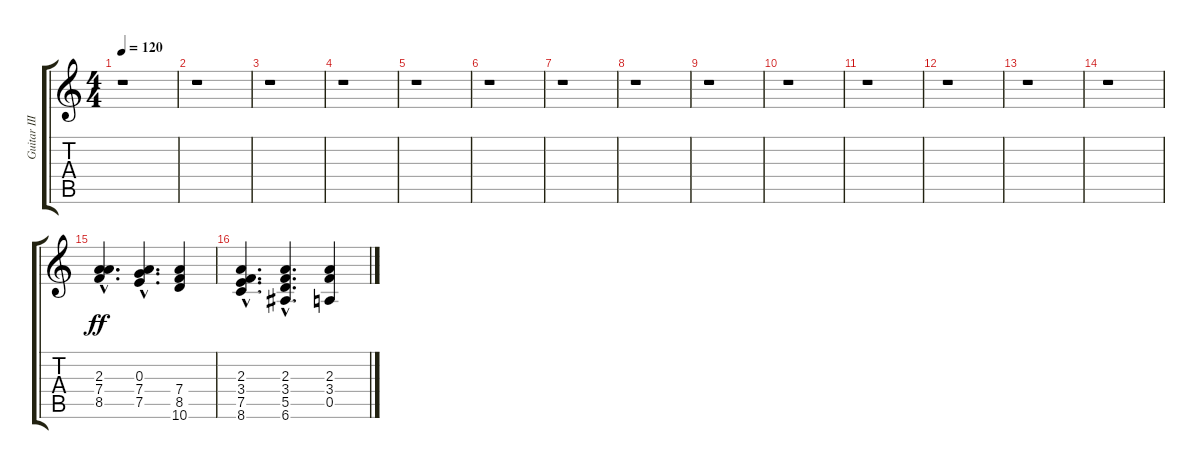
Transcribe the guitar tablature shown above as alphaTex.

\track ("Guitar III" "Guitar III") {instrument electricguitarjazz}
\staff {score tabs}
\tuning (E4 B3 G3 D3 A2 E2) {hide}
\ts (4 4)
\tempo 120
\clef g2
\ks c
r.1{dy ff} |
r.1 |
r.1 |
r.1 |
r.1 |
r.1 |
r.1 |
r.1 |
r.1 |
r.1 |
r.1 |
r.1 |
r.1 |
r.1 |
(2.3{hac} 7.4{hac} 8.5{hac}).4{d} (0.3{hac} 7.4{hac} 7.5{hac}).4{d} (7.4 8.5 10.6).4 |
(2.3{hac} 3.4{hac} 7.5{hac} 8.6{hac}).4{d} (2.3{hac} 3.4{hac} 5.5{hac} 6.6{hac}).4{d} (2.3 3.4 0.5).4
